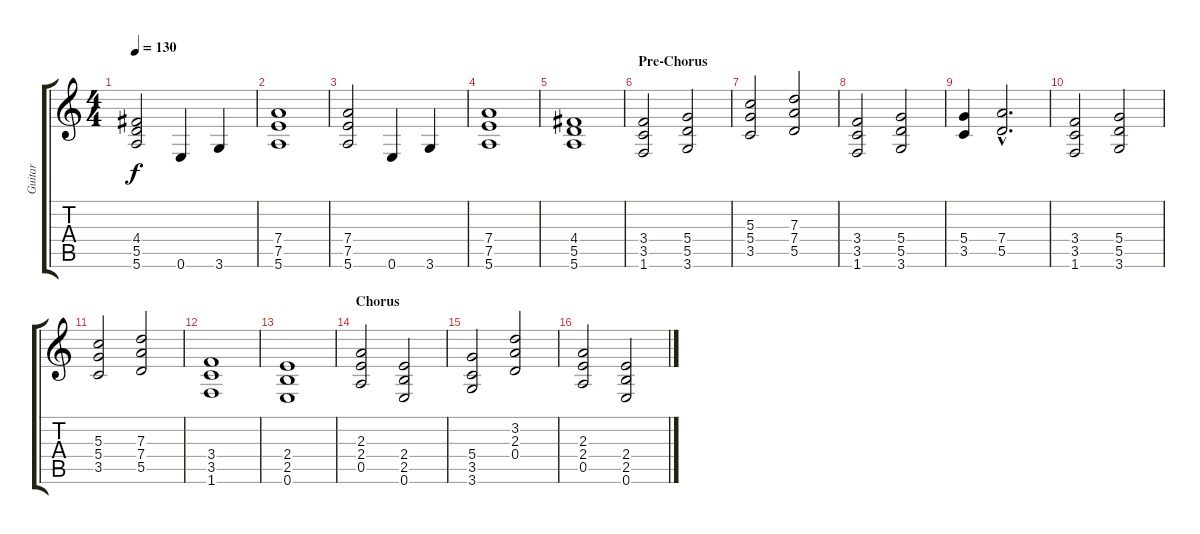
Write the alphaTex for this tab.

\track ("Guitar" "Guitar") {instrument distortionguitar}
\staff {score tabs}
\tuning (E4 B3 G3 D3 A2 E2) {hide}
\ts (4 4)
\tempo 130
\clef g2
\ks c
(4.4 5.5 5.6).2{dy f} 0.6.4 3.6.4 |
(7.4 7.5 5.6).1 |
(7.4 7.5 5.6).2 0.6.4 3.6.4 |
(7.4 7.5 5.6).1 |
(4.4 5.5 5.6).1 |
\section ("" "Pre-Chorus")
(3.4 3.5 1.6).2 (5.4 5.5 3.6).2 |
(5.3 5.4 3.5).2 (7.3 7.4 5.5).2 |
(3.4 3.5 1.6).2 (5.4 5.5 3.6).2 |
(5.4 3.5).4 (7.4{hac} 5.5{hac}).2{d} |
(3.4 3.5 1.6).2 (5.4 5.5 3.6).2 |
(5.3 5.4 3.5).2 (7.3 7.4 5.5).2 |
(3.4 3.5 1.6).1 |
(2.4 2.5 0.6).1 |
\section ("" "Chorus")
(2.3 2.4 0.5).2 (2.4 2.5 0.6).2 |
(5.4 3.5 3.6).2 (3.2 2.3 0.4).2 |
(2.3 2.4 0.5).2 (2.4 2.5 0.6).2
